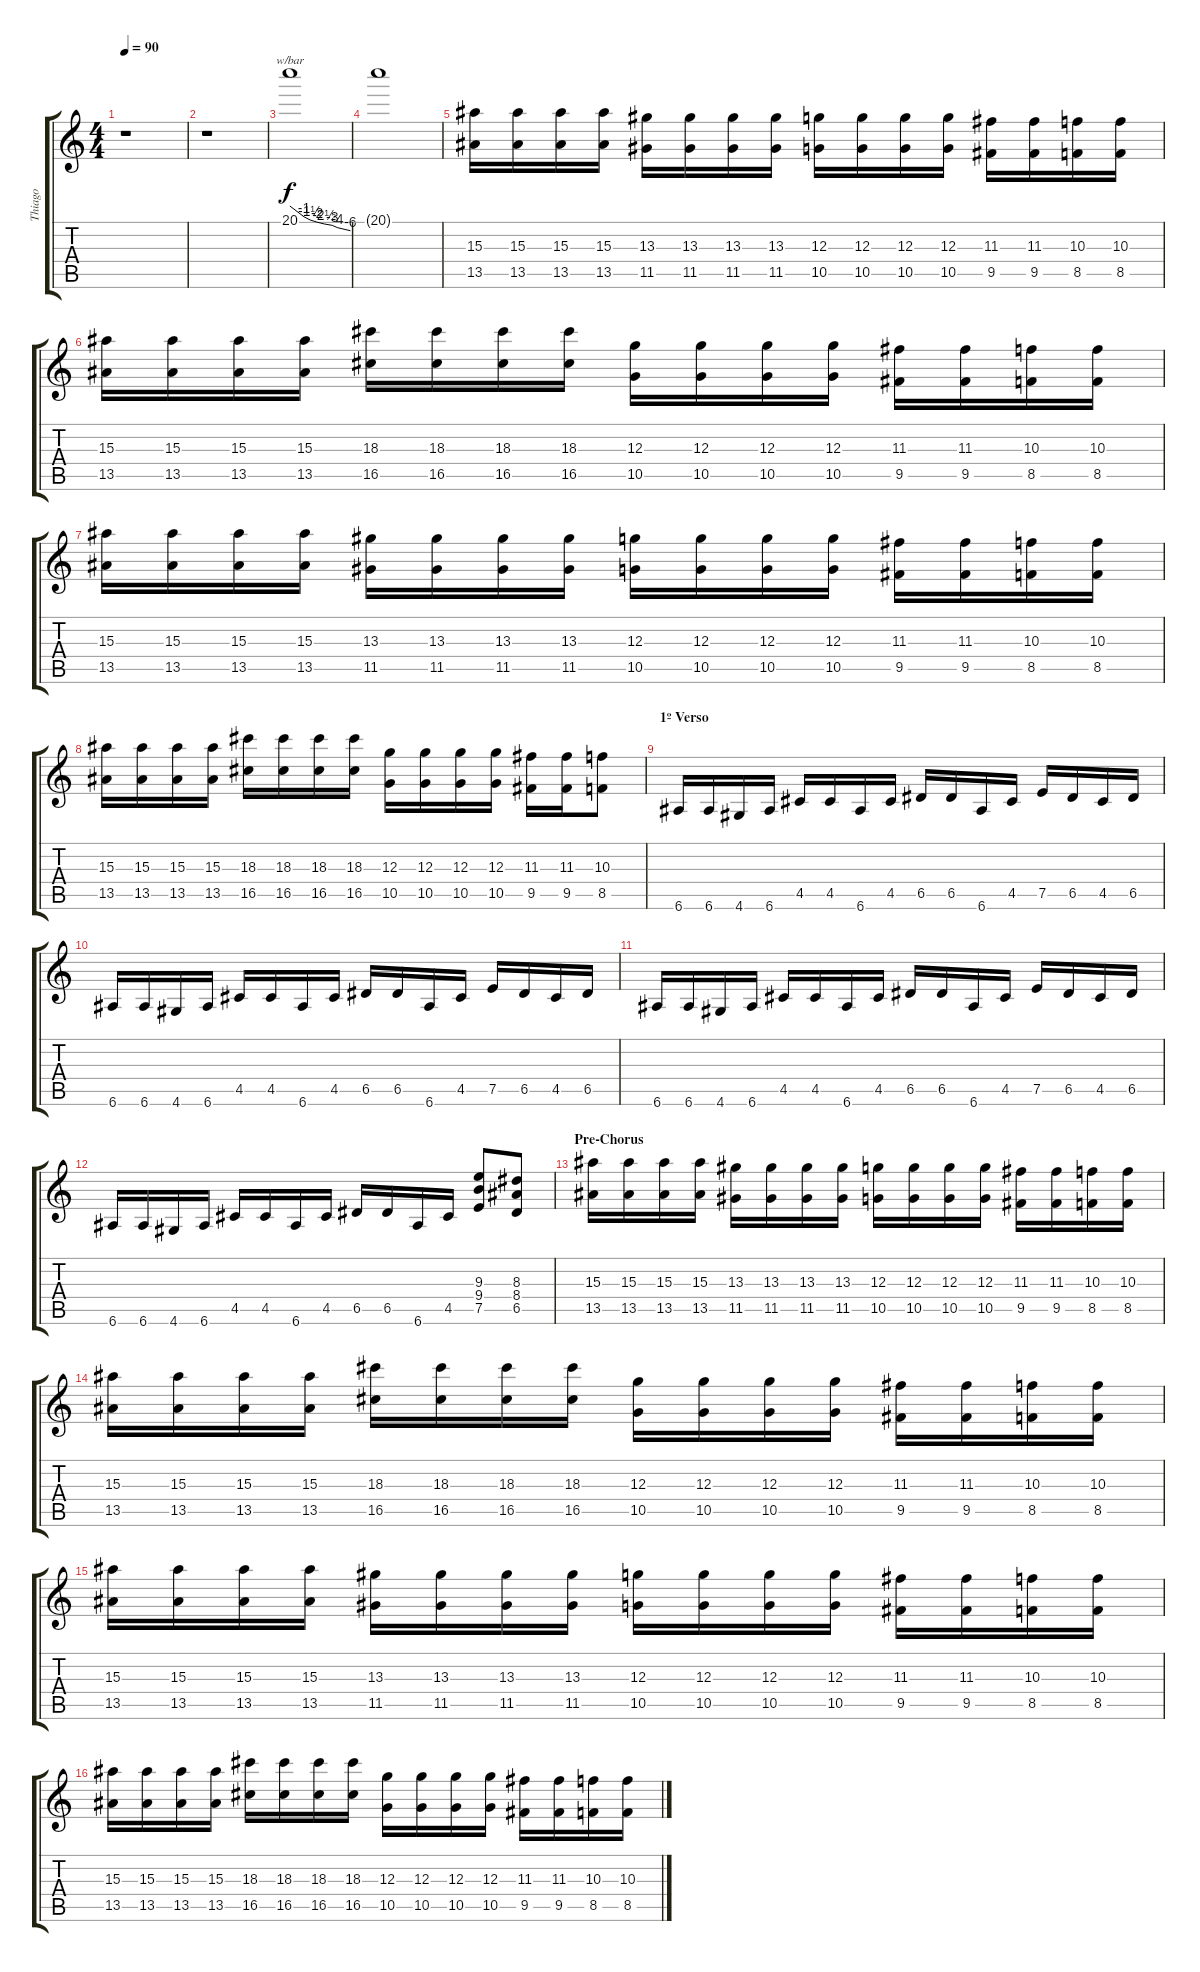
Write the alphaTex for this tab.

\track ("Thiago" "Thiago") {instrument distortionguitar}
\staff {score tabs}
\tuning (E4 B3 G3 D3 A2 E2) {hide}
\ts (4 4)
\tempo 90
\clef g2
\ks c
r.1{dy f instrument distortionguitar} |
r.1 |
20.1.1{tbe (custom default 0 0 14 -4 20 -6 27 -8 34 -10 42 -12 47 -16 60 -24)} |
20.1{t}.1 |
(15.3 13.5).16 (15.3 13.5).16 (15.3 13.5).16 (15.3 13.5).16 (13.3 11.5).16 (13.3 11.5).16 (13.3 11.5).16 (13.3 11.5).16 (12.3 10.5).16 (12.3 10.5).16 (12.3 10.5).16 (12.3 10.5).16 (11.3 9.5).16 (11.3 9.5).16 (10.3 8.5).16 (10.3 8.5).16 |
(15.3 13.5).16 (15.3 13.5).16 (15.3 13.5).16 (15.3 13.5).16 (18.3 16.5).16 (18.3 16.5).16 (18.3 16.5).16 (18.3 16.5).16 (12.3 10.5).16 (12.3 10.5).16 (12.3 10.5).16 (12.3 10.5).16 (11.3 9.5).16 (11.3 9.5).16 (10.3 8.5).16 (10.3 8.5).16 |
(15.3 13.5).16 (15.3 13.5).16 (15.3 13.5).16 (15.3 13.5).16 (13.3 11.5).16 (13.3 11.5).16 (13.3 11.5).16 (13.3 11.5).16 (12.3 10.5).16 (12.3 10.5).16 (12.3 10.5).16 (12.3 10.5).16 (11.3 9.5).16 (11.3 9.5).16 (10.3 8.5).16 (10.3 8.5).16 |
(15.3 13.5).16 (15.3 13.5).16 (15.3 13.5).16 (15.3 13.5).16 (18.3 16.5).16 (18.3 16.5).16 (18.3 16.5).16 (18.3 16.5).16 (12.3 10.5).16 (12.3 10.5).16 (12.3 10.5).16 (12.3 10.5).16 (11.3 9.5).16 (11.3 9.5).16 (10.3 8.5).8 |
\section ("" "1º Verso")
6.6.16 6.6.16 4.6.16 6.6.16 4.5.16 4.5.16 6.6.16 4.5.16 6.5.16 6.5.16 6.6.16 4.5.16 7.5.16 6.5.16 4.5.16 6.5.16 |
6.6.16 6.6.16 4.6.16 6.6.16 4.5.16 4.5.16 6.6.16 4.5.16 6.5.16 6.5.16 6.6.16 4.5.16 7.5.16 6.5.16 4.5.16 6.5.16 |
6.6.16 6.6.16 4.6.16 6.6.16 4.5.16 4.5.16 6.6.16 4.5.16 6.5.16 6.5.16 6.6.16 4.5.16 7.5.16 6.5.16 4.5.16 6.5.16 |
6.6.16 6.6.16 4.6.16 6.6.16 4.5.16 4.5.16 6.6.16 4.5.16 6.5.16 6.5.16 6.6.16 4.5.16 (9.3 9.4 7.5).8 (8.3 8.4 6.5).8 |
\section ("" "Pre-Chorus")
(15.3 13.5).16 (15.3 13.5).16 (15.3 13.5).16 (15.3 13.5).16 (13.3 11.5).16 (13.3 11.5).16 (13.3 11.5).16 (13.3 11.5).16 (12.3 10.5).16 (12.3 10.5).16 (12.3 10.5).16 (12.3 10.5).16 (11.3 9.5).16 (11.3 9.5).16 (10.3 8.5).16 (10.3 8.5).16 |
(15.3 13.5).16 (15.3 13.5).16 (15.3 13.5).16 (15.3 13.5).16 (18.3 16.5).16 (18.3 16.5).16 (18.3 16.5).16 (18.3 16.5).16 (12.3 10.5).16 (12.3 10.5).16 (12.3 10.5).16 (12.3 10.5).16 (11.3 9.5).16 (11.3 9.5).16 (10.3 8.5).16 (10.3 8.5).16 |
(15.3 13.5).16 (15.3 13.5).16 (15.3 13.5).16 (15.3 13.5).16 (13.3 11.5).16 (13.3 11.5).16 (13.3 11.5).16 (13.3 11.5).16 (12.3 10.5).16 (12.3 10.5).16 (12.3 10.5).16 (12.3 10.5).16 (11.3 9.5).16 (11.3 9.5).16 (10.3 8.5).16 (10.3 8.5).16 |
(15.3 13.5).16 (15.3 13.5).16 (15.3 13.5).16 (15.3 13.5).16 (18.3 16.5).16 (18.3 16.5).16 (18.3 16.5).16 (18.3 16.5).16 (12.3 10.5).16 (12.3 10.5).16 (12.3 10.5).16 (12.3 10.5).16 (11.3 9.5).16 (11.3 9.5).16 (10.3 8.5).16 (10.3 8.5).16
